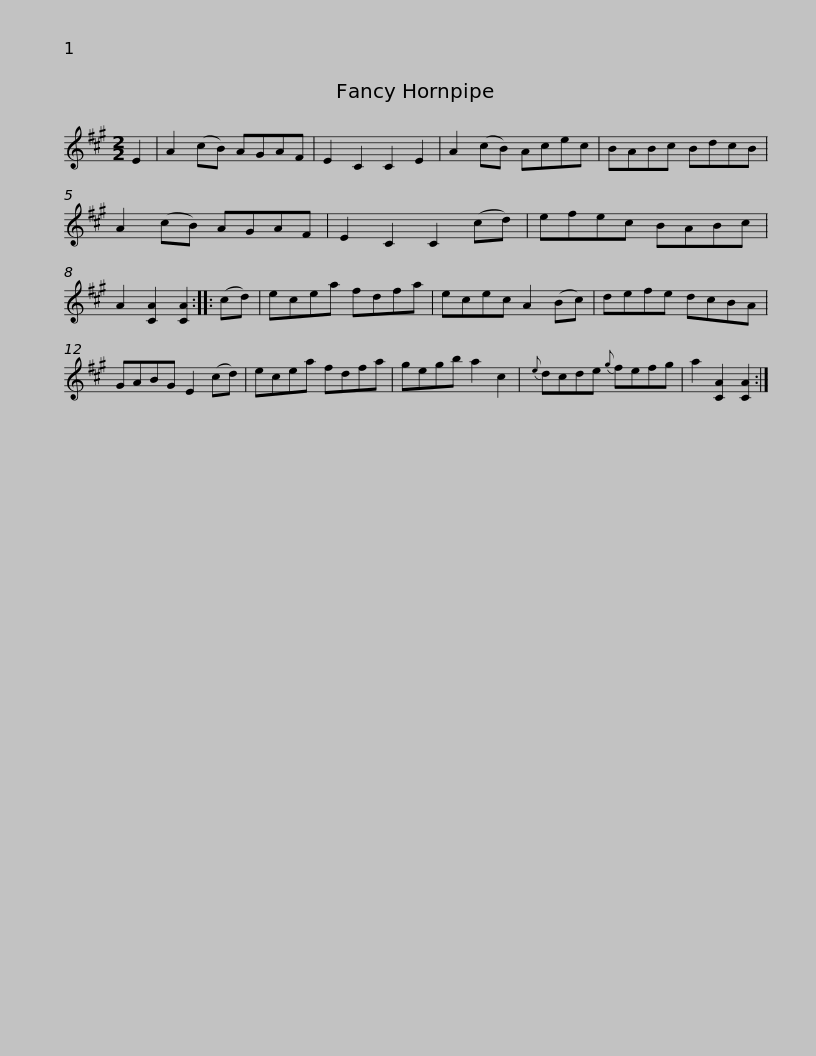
X:1
L:1/8
M:2/2
I:linebreak $
K:A
V:1 treble
V:1
 E2 | A2 (cB) AGAF | E2 C2 C2 E2 | A2 (cB) Acec | BABc BdcB | %5
 A2 (cB) AGAF | E2 C2 C2 (cd) |$ efec BABc | A2 [CA]2 [CA]2 :: (cd) | %10
 ecea fdfa | ecec A2 (Bc) | defe dcBA | GABG E2 (cd) |$ ecea fdfa | %15
 gegb a2 c2 |{e} dcde{g} fefg | a2 [CA]2 [CA]2 :| %18
